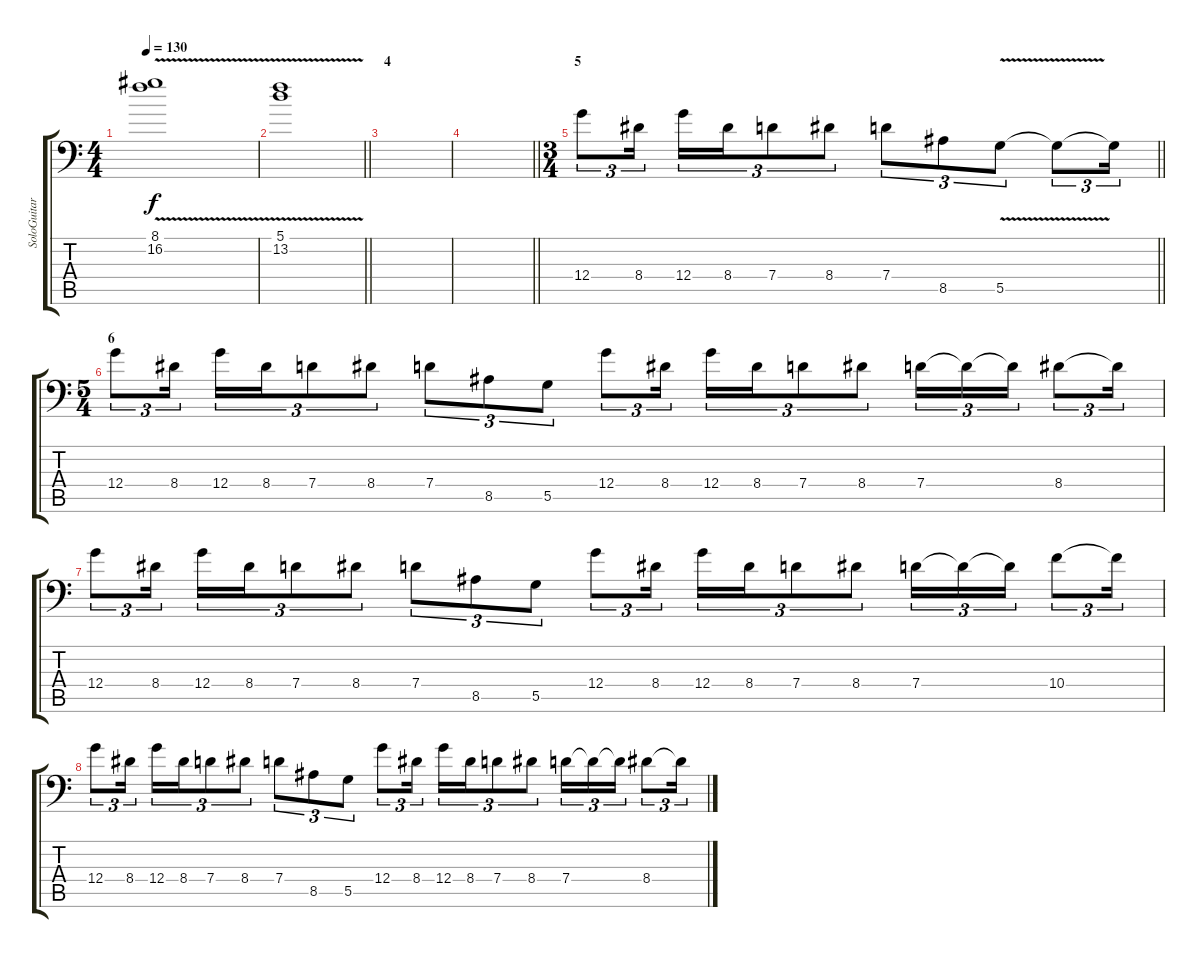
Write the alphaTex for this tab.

\track ("SoloGuitar1" "SoloGuitar") {instrument distortionguitar}
\staff {score tabs}
\tuning (A3 E3 C3 G2 D2 G1) {hide}
\ts (4 4)
\tempo 130
\clef f4
\ks c
(8.1{v} 16.2{v}).1{dy f} |
\barLineRight lightlight
(5.1{v} 13.2{v}).1 |
\section ("" "4")
|
\barLineRight lightlight
|
\ts (3 4)
\section ("" "5")
\barLineRight lightlight
12.4.8{tu (3 2)} 8.4.16{tu (3 2) beam splitsecondary} 12.4.16{tu (3 2)} 8.4.16{tu (3 2)} 7.4.8{tu (3 2)} 8.4.8{tu (3 2)} 7.4.8{tu (3 2)} 8.5.8{tu (3 2)} 5.5{v}.8{tu (3 2)} 5.5{t}.8{tu (3 2)} 5.5{t}.16{tu (3 2)} |
\ts (5 4)
\section ("" "6")
12.4.8{tu (3 2)} 8.4.16{tu (3 2) beam splitsecondary} 12.4.16{tu (3 2)} 8.4.16{tu (3 2)} 7.4.8{tu (3 2)} 8.4.8{tu (3 2)} 7.4.8{tu (3 2)} 8.5.8{tu (3 2)} 5.5.8{tu (3 2)} 12.4.8{tu (3 2)} 8.4.16{tu (3 2)} 12.4.16{tu (3 2)} 8.4.16{tu (3 2)} 7.4.8{tu (3 2)} 8.4.8{tu (3 2)} 7.4.16{tu (3 2)} 7.4{t}.16{tu (3 2)} 7.4{t}.16{tu (3 2)} 8.4.8{tu (3 2)} 8.4{t}.16{tu (3 2)} |
12.4.8{tu (3 2)} 8.4.16{tu (3 2) beam splitsecondary} 12.4.16{tu (3 2)} 8.4.16{tu (3 2)} 7.4.8{tu (3 2)} 8.4.8{tu (3 2)} 7.4.8{tu (3 2)} 8.5.8{tu (3 2)} 5.5.8{tu (3 2)} 12.4.8{tu (3 2)} 8.4.16{tu (3 2)} 12.4.16{tu (3 2)} 8.4.16{tu (3 2)} 7.4.8{tu (3 2)} 8.4.8{tu (3 2)} 7.4.16{tu (3 2)} 7.4{t}.16{tu (3 2)} 7.4{t}.16{tu (3 2)} 10.4.8{tu (3 2)} 10.4{t}.16{tu (3 2)} |
12.4.8{tu (3 2)} 8.4.16{tu (3 2) beam splitsecondary} 12.4.16{tu (3 2)} 8.4.16{tu (3 2)} 7.4.8{tu (3 2)} 8.4.8{tu (3 2)} 7.4.8{tu (3 2)} 8.5.8{tu (3 2)} 5.5.8{tu (3 2)} 12.4.8{tu (3 2)} 8.4.16{tu (3 2)} 12.4.16{tu (3 2)} 8.4.16{tu (3 2)} 7.4.8{tu (3 2)} 8.4.8{tu (3 2)} 7.4.16{tu (3 2)} 7.4{t}.16{tu (3 2)} 7.4{t}.16{tu (3 2)} 8.4.8{tu (3 2)} 8.4{t}.16{tu (3 2)}
